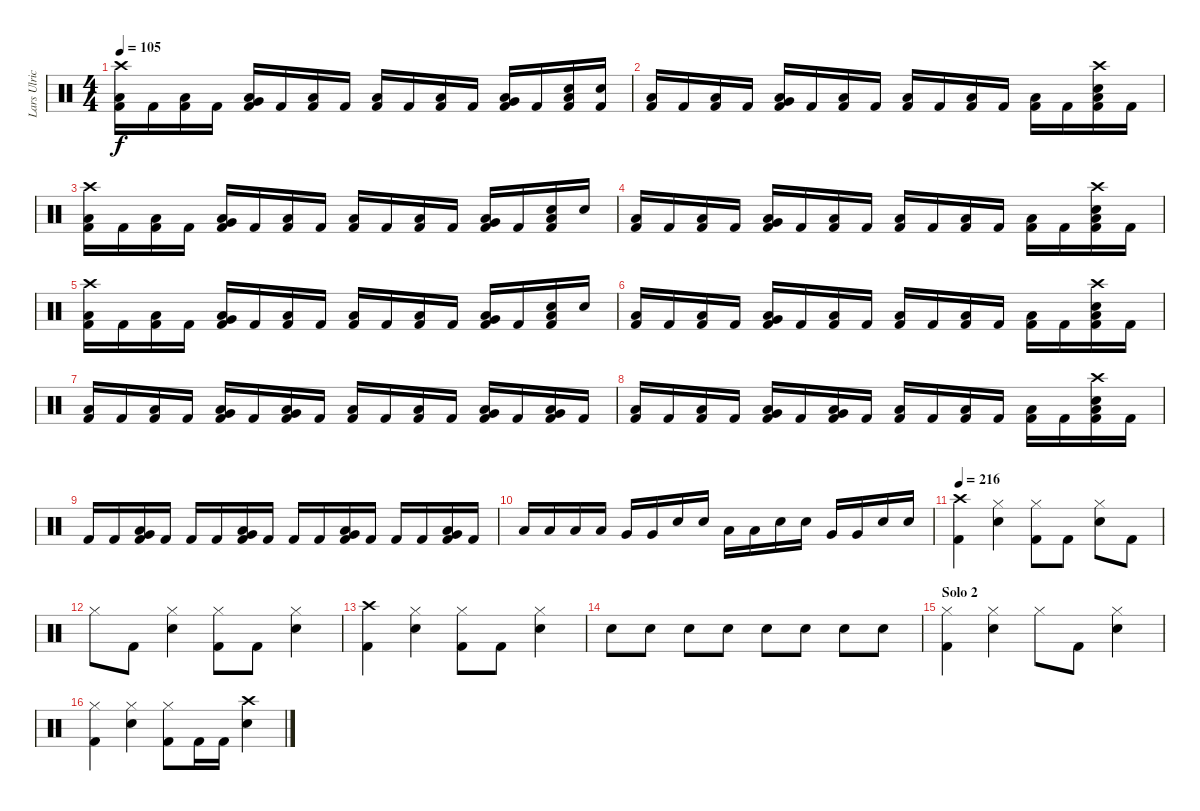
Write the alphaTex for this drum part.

\track ("Lars Ulrich (Drum)" "Lars Ulric") {instrument percussion}
\staff {score}
\articulation defaults
\ts (4 4)
\tempo 105
\clef neutral
\ks c
("Crash high (hit)" "Kick (hit) 2" "Low Floor Tom (hit)").16{dy f} "Kick (hit) 2".16 ("Low Floor Tom (hit)" "Kick (hit) 2").16 "Kick (hit) 2".16 ("Low Floor Tom (hit)" "Very Low Tom (hit)" "Kick (hit) 2").16 "Kick (hit) 2".16 ("Low Floor Tom (hit)" "Kick (hit) 2").16 "Kick (hit) 2".16 ("Low Floor Tom (hit)" "Kick (hit) 2").16 "Kick (hit) 2".16 ("Low Floor Tom (hit)" "Kick (hit) 2").16 "Kick (hit) 2".16 ("Low Floor Tom (hit)" "Very Low Tom (hit)" "Kick (hit) 2").16 "Kick (hit) 2".16 ("Electric Snare (hit)" "Low Floor Tom (hit)" "Kick (hit) 2").16 ("Electric Snare (hit)" "Kick (hit) 2").16 |
("Low Floor Tom (hit)" "Kick (hit) 2").16 "Kick (hit) 2".16 ("Low Floor Tom (hit)" "Kick (hit) 2").16 "Kick (hit) 2".16 ("Low Floor Tom (hit)" "Very Low Tom (hit)" "Kick (hit) 2").16 "Kick (hit) 2".16 ("Low Floor Tom (hit)" "Kick (hit) 2").16 "Kick (hit) 2".16 ("Low Floor Tom (hit)" "Kick (hit) 2").16 "Kick (hit) 2".16 ("Low Floor Tom (hit)" "Kick (hit) 2").16 "Kick (hit) 2".16 ("Low Floor Tom (hit)" "Kick (hit) 2").16 "Kick (hit) 2".16 ("Crash high (hit)" "Electric Snare (hit)" "Low Floor Tom (hit)" "Kick (hit) 2").16 "Kick (hit) 2".16 |
("Crash high (hit)" "Low Floor Tom (hit)" "Kick (hit) 2").16 "Kick (hit) 2".16 ("Low Floor Tom (hit)" "Kick (hit) 2").16 "Kick (hit) 2".16 ("Low Floor Tom (hit)" "Very Low Tom (hit)" "Kick (hit) 2").16 "Kick (hit) 2".16 ("Low Floor Tom (hit)" "Kick (hit) 2").16 "Kick (hit) 2".16 ("Low Floor Tom (hit)" "Kick (hit) 2").16 "Kick (hit) 2".16 ("Low Floor Tom (hit)" "Kick (hit) 2").16 "Kick (hit) 2".16 ("Low Floor Tom (hit)" "Very Low Tom (hit)" "Kick (hit) 2").16 "Kick (hit) 2".16 ("Electric Snare (hit)" "Low Floor Tom (hit)" "Kick (hit) 2").16 "Electric Snare (hit)".16 |
("Low Floor Tom (hit)" "Kick (hit) 2").16 "Kick (hit) 2".16 ("Low Floor Tom (hit)" "Kick (hit) 2").16 "Kick (hit) 2".16 ("Low Floor Tom (hit)" "Very Low Tom (hit)" "Kick (hit) 2").16 "Kick (hit) 2".16 ("Low Floor Tom (hit)" "Kick (hit) 2").16 "Kick (hit) 2".16 ("Low Floor Tom (hit)" "Kick (hit) 2").16 "Kick (hit) 2".16 ("Low Floor Tom (hit)" "Kick (hit) 2").16 "Kick (hit) 2".16 ("Low Floor Tom (hit)" "Kick (hit) 2").16 "Kick (hit) 2".16 ("Crash high (hit)" "Electric Snare (hit)" "Low Floor Tom (hit)" "Kick (hit) 2").16 "Kick (hit) 2".16 |
("Crash high (hit)" "Low Floor Tom (hit)" "Kick (hit) 2").16 "Kick (hit) 2".16 ("Low Floor Tom (hit)" "Kick (hit) 2").16 "Kick (hit) 2".16 ("Low Floor Tom (hit)" "Very Low Tom (hit)" "Kick (hit) 2").16 "Kick (hit) 2".16 ("Low Floor Tom (hit)" "Kick (hit) 2").16 "Kick (hit) 2".16 ("Low Floor Tom (hit)" "Kick (hit) 2").16 "Kick (hit) 2".16 ("Low Floor Tom (hit)" "Kick (hit) 2").16 "Kick (hit) 2".16 ("Low Floor Tom (hit)" "Very Low Tom (hit)" "Kick (hit) 2").16 "Kick (hit) 2".16 ("Electric Snare (hit)" "Low Floor Tom (hit)" "Kick (hit) 2").16 "Electric Snare (hit)".16 |
("Low Floor Tom (hit)" "Kick (hit) 2").16 "Kick (hit) 2".16 ("Low Floor Tom (hit)" "Kick (hit) 2").16 "Kick (hit) 2".16 ("Low Floor Tom (hit)" "Very Low Tom (hit)" "Kick (hit) 2").16 "Kick (hit) 2".16 ("Low Floor Tom (hit)" "Kick (hit) 2").16 "Kick (hit) 2".16 ("Low Floor Tom (hit)" "Kick (hit) 2").16 "Kick (hit) 2".16 ("Low Floor Tom (hit)" "Kick (hit) 2").16 "Kick (hit) 2".16 ("Low Floor Tom (hit)" "Kick (hit) 2").16 "Kick (hit) 2".16 ("Crash high (hit)" "Electric Snare (hit)" "Low Floor Tom (hit)" "Kick (hit) 2").16 "Kick (hit) 2".16 |
("Low Floor Tom (hit)" "Kick (hit) 2").16 "Kick (hit) 2".16 ("Low Floor Tom (hit)" "Kick (hit) 2").16 "Kick (hit) 2".16 ("Low Floor Tom (hit)" "Very Low Tom (hit)" "Kick (hit) 2").16 "Kick (hit) 2".16 ("Low Floor Tom (hit)" "Very Low Tom (hit)" "Kick (hit) 2").16 "Kick (hit) 2".16 ("Low Floor Tom (hit)" "Kick (hit) 2").16 "Kick (hit) 2".16 ("Low Floor Tom (hit)" "Kick (hit) 2").16 "Kick (hit) 2".16 ("Low Floor Tom (hit)" "Very Low Tom (hit)" "Kick (hit) 2").16 "Kick (hit) 2".16 ("Low Floor Tom (hit)" "Very Low Tom (hit)" "Kick (hit) 2").16 "Kick (hit) 2".16 |
("Low Floor Tom (hit)" "Kick (hit) 2").16 "Kick (hit) 2".16 ("Low Floor Tom (hit)" "Kick (hit) 2").16 "Kick (hit) 2".16 ("Low Floor Tom (hit)" "Very Low Tom (hit)" "Kick (hit) 2").16 "Kick (hit) 2".16 ("Low Floor Tom (hit)" "Very Low Tom (hit)" "Kick (hit) 2").16 "Kick (hit) 2".16 ("Low Floor Tom (hit)" "Kick (hit) 2").16 "Kick (hit) 2".16 ("Low Floor Tom (hit)" "Kick (hit) 2").16 "Kick (hit) 2".16 ("Low Floor Tom (hit)" "Kick (hit) 2").16 "Kick (hit) 2".16 ("Crash high (hit)" "Electric Snare (hit)" "Low Floor Tom (hit)" "Kick (hit) 2").16 "Kick (hit) 2".16 |
"Kick (hit) 2".16 "Kick (hit) 2".16 ("Low Floor Tom (hit)" "Very Low Tom (hit)" "Kick (hit) 2").16 "Kick (hit) 2".16 "Kick (hit) 2".16 "Kick (hit) 2".16 ("Low Floor Tom (hit)" "Very Low Tom (hit)" "Kick (hit) 2").16 "Kick (hit) 2".16 "Kick (hit) 2".16 "Kick (hit) 2".16 ("Low Floor Tom (hit)" "Very Low Tom (hit)" "Kick (hit) 2").16 "Kick (hit) 2".16 "Kick (hit) 2".16 "Kick (hit) 2".16 ("Low Floor Tom (hit)" "Very Low Tom (hit)" "Kick (hit) 2").16 "Kick (hit) 2".16 |
"Low Floor Tom (hit)".16 "Low Floor Tom (hit)".16 "Low Floor Tom (hit)".16 "Low Floor Tom (hit)".16 "Very Low Tom (hit)".16 "Very Low Tom (hit)".16 "Electric Snare (hit)".16 "Electric Snare (hit)".16 "Low Floor Tom (hit)".16 "Low Floor Tom (hit)".16 "Electric Snare (hit)".16 "Electric Snare (hit)".16 "Very Low Tom (hit)".16 "Very Low Tom (hit)".16 "Electric Snare (hit)".16 "Electric Snare (hit)".16 |
\tempo 216
("Crash high (hit)" "Kick (hit) 2").4 ("Hi-Hat (closed)" "Electric Snare (hit)").4 ("Hi-Hat (closed)" "Kick (hit) 2").8 "Kick (hit) 2".8 ("Hi-Hat (closed)" "Electric Snare (hit)").8 "Kick (hit) 2".8 |
"Hi-Hat (closed)".8 "Kick (hit) 2".8 ("Hi-Hat (closed)" "Electric Snare (hit)").4 ("Hi-Hat (closed)" "Kick (hit) 2").8 "Kick (hit) 2".8 ("Hi-Hat (closed)" "Electric Snare (hit)").4 |
("Crash high (hit)" "Kick (hit) 2").4 ("Hi-Hat (closed)" "Electric Snare (hit)").4 ("Hi-Hat (closed)" "Kick (hit) 2").8 "Kick (hit) 2".8 ("Hi-Hat (closed)" "Electric Snare (hit)").4 |
"Electric Snare (hit)".8 "Electric Snare (hit)".8 "Electric Snare (hit)".8 "Electric Snare (hit)".8 "Electric Snare (hit)".8 "Electric Snare (hit)".8 "Electric Snare (hit)".8 "Electric Snare (hit)".8 |
\section ("" "Solo 2")
("Hi-Hat (closed)" "Kick (hit) 2").4 ("Hi-Hat (closed)" "Electric Snare (hit)").4 "Hi-Hat (closed)".8 "Kick (hit) 2".8 ("Hi-Hat (closed)" "Electric Snare (hit)").4 |
("Hi-Hat (closed)" "Kick (hit) 2").4 ("Hi-Hat (closed)" "Electric Snare (hit)").4 ("Hi-Hat (closed)" "Kick (hit) 2").8 "Kick (hit) 2".16 "Kick (hit) 2".16 ("Crash high (hit)" "Electric Snare (hit)").4
